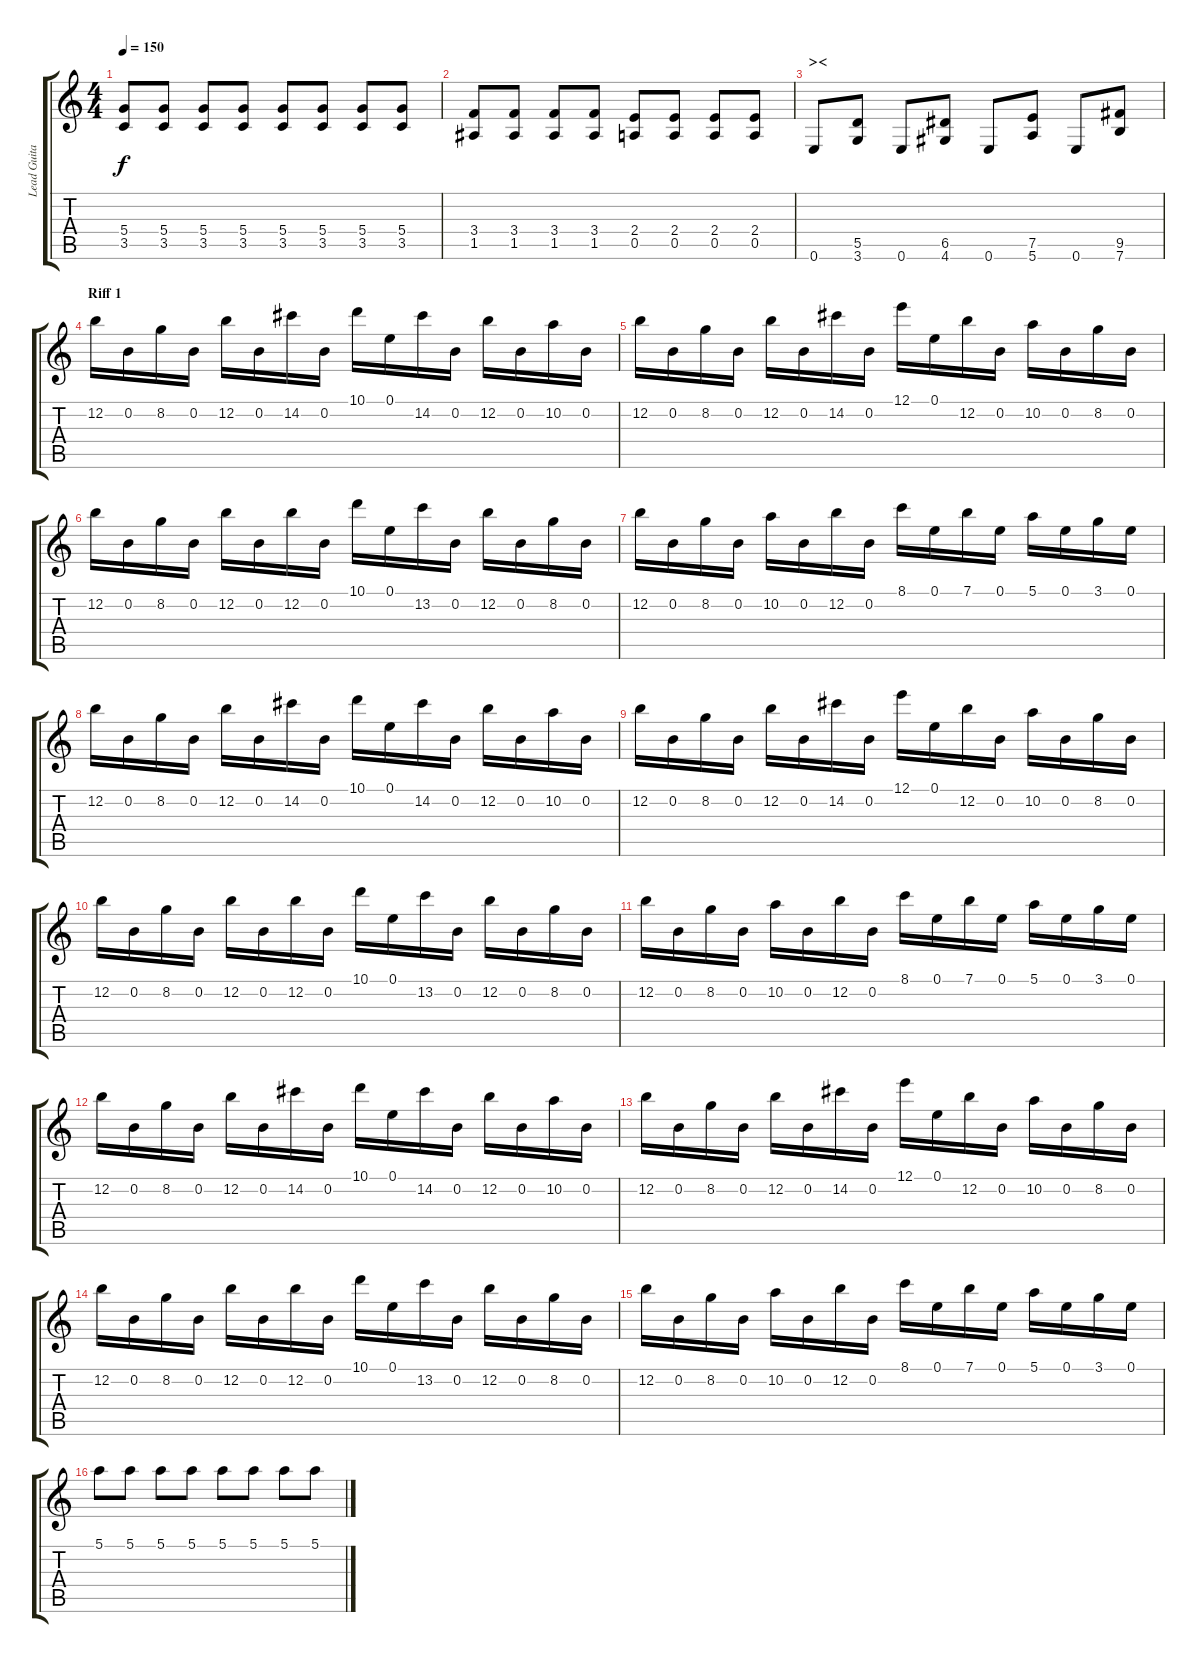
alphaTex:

\track ("Lead Guitar" "Lead Guita") {instrument distortionguitar}
\staff {score tabs}
\tuning (E4 B3 G3 D3 A2 E2) {hide}
\ts (4 4)
\tempo 150
\clef g2
\ks c
(5.4 3.5).8{dy f} (5.4 3.5).8 (5.4 3.5).8 (5.4 3.5).8 (5.4 3.5).8 (5.4 3.5).8 (5.4 3.5).8 (5.4 3.5).8 |
(3.4 1.5).8 (3.4 1.5).8 (3.4 1.5).8 (3.4 1.5).8 (2.4 0.5).8 (2.4 0.5).8 (2.4 0.5).8 (2.4 0.5).8 |
\section ("" "><")
0.6.8 (5.5 3.6).8 0.6.8 (6.5 4.6).8 0.6.8 (7.5 5.6).8 0.6.8 (9.5 7.6).8 |
\section ("" "Riff 1")
12.2.16 0.2.16 8.2.16 0.2.16 12.2.16 0.2.16 14.2.16 0.2.16 10.1.16 0.1.16 14.2.16 0.2.16 12.2.16 0.2.16 10.2.16 0.2.16 |
12.2.16 0.2.16 8.2.16 0.2.16 12.2.16 0.2.16 14.2.16 0.2.16 12.1.16 0.1.16 12.2.16 0.2.16 10.2.16 0.2.16 8.2.16 0.2.16 |
12.2.16 0.2.16 8.2.16 0.2.16 12.2.16 0.2.16 12.2.16 0.2.16 10.1.16 0.1.16 13.2.16 0.2.16 12.2.16 0.2.16 8.2.16 0.2.16 |
12.2.16 0.2.16 8.2.16 0.2.16 10.2.16 0.2.16 12.2.16 0.2.16 8.1.16 0.1.16 7.1.16 0.1.16 5.1.16 0.1.16 3.1.16 0.1.16 |
12.2.16 0.2.16 8.2.16 0.2.16 12.2.16 0.2.16 14.2.16 0.2.16 10.1.16 0.1.16 14.2.16 0.2.16 12.2.16 0.2.16 10.2.16 0.2.16 |
12.2.16 0.2.16 8.2.16 0.2.16 12.2.16 0.2.16 14.2.16 0.2.16 12.1.16 0.1.16 12.2.16 0.2.16 10.2.16 0.2.16 8.2.16 0.2.16 |
12.2.16 0.2.16 8.2.16 0.2.16 12.2.16 0.2.16 12.2.16 0.2.16 10.1.16 0.1.16 13.2.16 0.2.16 12.2.16 0.2.16 8.2.16 0.2.16 |
12.2.16 0.2.16 8.2.16 0.2.16 10.2.16 0.2.16 12.2.16 0.2.16 8.1.16 0.1.16 7.1.16 0.1.16 5.1.16 0.1.16 3.1.16 0.1.16 |
12.2.16 0.2.16 8.2.16 0.2.16 12.2.16 0.2.16 14.2.16 0.2.16 10.1.16 0.1.16 14.2.16 0.2.16 12.2.16 0.2.16 10.2.16 0.2.16 |
12.2.16 0.2.16 8.2.16 0.2.16 12.2.16 0.2.16 14.2.16 0.2.16 12.1.16 0.1.16 12.2.16 0.2.16 10.2.16 0.2.16 8.2.16 0.2.16 |
12.2.16 0.2.16 8.2.16 0.2.16 12.2.16 0.2.16 12.2.16 0.2.16 10.1.16 0.1.16 13.2.16 0.2.16 12.2.16 0.2.16 8.2.16 0.2.16 |
12.2.16 0.2.16 8.2.16 0.2.16 10.2.16 0.2.16 12.2.16 0.2.16 8.1.16 0.1.16 7.1.16 0.1.16 5.1.16 0.1.16 3.1.16 0.1.16 |
5.1.8 5.1.8 5.1.8 5.1.8 5.1.8 5.1.8 5.1.8 5.1.8
